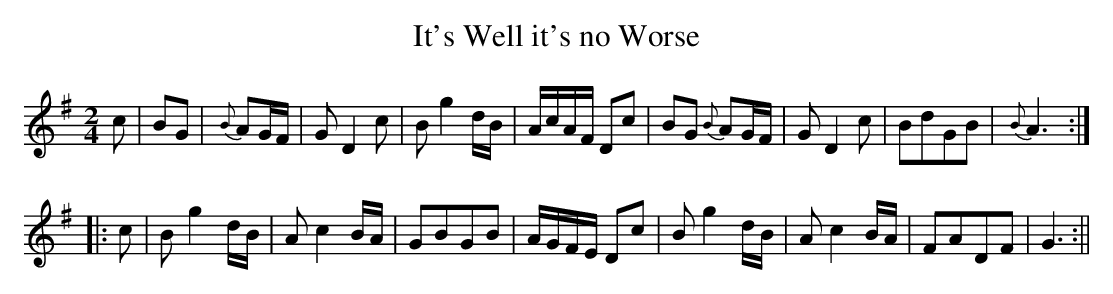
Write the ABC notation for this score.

X:1
T:It's Well it's no Worse
M:2/4
L:1/8
K:G
c|BG|{B}AG/F/|G D2 c|B g2 d/B/|A/c/A/F/ Dc|BG {B}AG/F/|G D2 c|BdGB|{B}A3:|
|:c|B g2 d/B/|A c2 B/A/|GBGB|A/G/F/E/ Dc|B g2 d/B/|A c2 B/A/|FADF|G3:||
